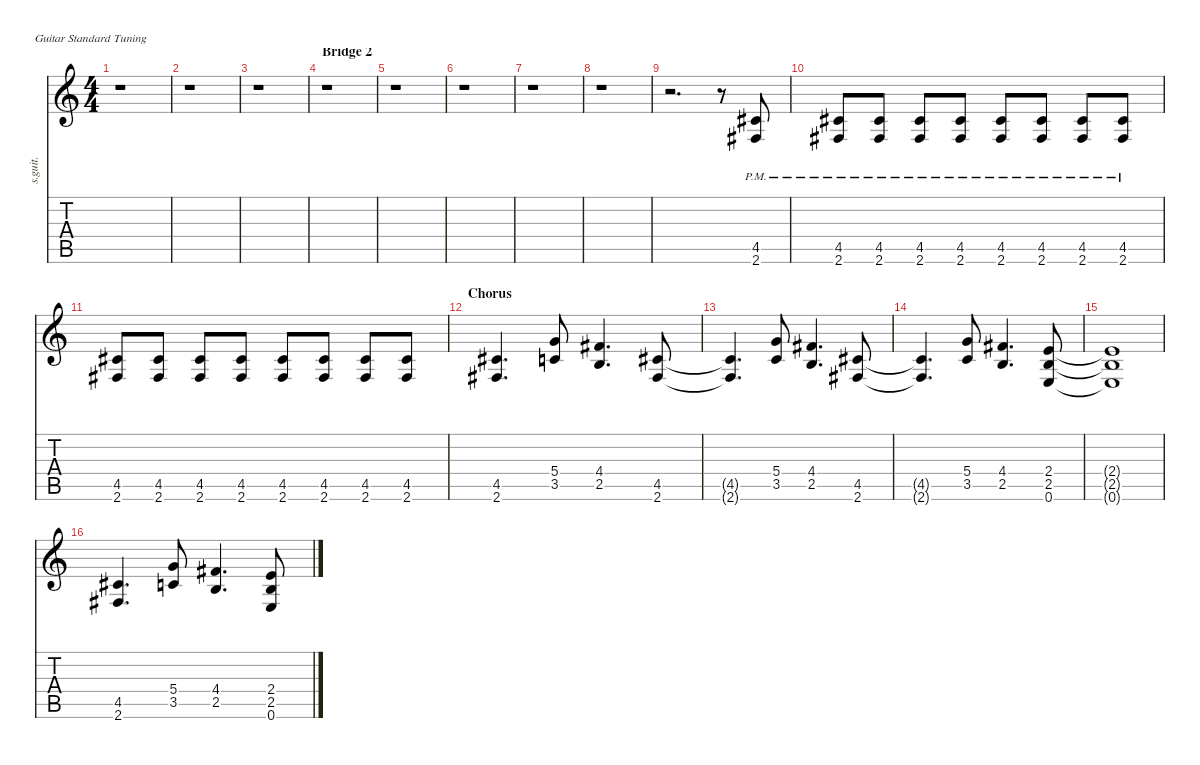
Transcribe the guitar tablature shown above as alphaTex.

\defaultSystemsLayout 4
\hideDynamics
\bracketExtendMode nobrackets
\track ("James Hetfield (Rhythm)" "s.guit.") {instrument distortionguitar}
\staff {score tabs}
\tuning (E4 B3 G3 D3 A2 E2)
\ts (4 4)
\tempo (124 hide)
\clef g2
\ks c
r.1{dy f} |
r.1 |
r.1 |
\section ("" "Bridge 2")
r.1 |
r.1 |
r.1 |
r.1 |
r.1 |
r.2{d} r.8 (4.5{pm acc #} 2.6{pm acc #}).8{lyrics (0 "") lyrics (1 "") lyrics (2 "") lyrics (3 "") lyrics (4 "")} |
(2.6{pm acc #} 4.5{pm acc #}).8{lyrics (0 "") lyrics (1 "") lyrics (2 "") lyrics (3 "") lyrics (4 "")} (4.5{pm acc #} 2.6{pm acc #}).8{lyrics (0 "") lyrics (1 "") lyrics (2 "") lyrics (3 "") lyrics (4 "")} (4.5{pm acc #} 2.6{pm acc #}).8{lyrics (0 "") lyrics (1 "") lyrics (2 "") lyrics (3 "") lyrics (4 "")} (4.5{pm acc #} 2.6{pm acc #}).8{lyrics (0 "") lyrics (1 "") lyrics (2 "") lyrics (3 "") lyrics (4 "")} (4.5{pm acc #} 2.6{pm acc #}).8{lyrics (0 "") lyrics (1 "") lyrics (2 "") lyrics (3 "") lyrics (4 "")} (4.5{pm acc #} 2.6{pm acc #}).8{lyrics (0 "") lyrics (1 "") lyrics (2 "") lyrics (3 "") lyrics (4 "")} (4.5{pm acc #} 2.6{pm acc #}).8{lyrics (0 "") lyrics (1 "") lyrics (2 "") lyrics (3 "") lyrics (4 "")} (4.5{pm acc #} 2.6{pm acc #}).8{lyrics (0 "") lyrics (1 "") lyrics (2 "") lyrics (3 "") lyrics (4 "")} |
(2.6{acc #} 4.5{acc #}).8{lyrics (0 "") lyrics (1 "") lyrics (2 "") lyrics (3 "") lyrics (4 "")} (4.5{acc #} 2.6{acc #}).8{lyrics (0 "") lyrics (1 "") lyrics (2 "") lyrics (3 "") lyrics (4 "")} (4.5{acc #} 2.6{acc #}).8{lyrics (0 "") lyrics (1 "") lyrics (2 "") lyrics (3 "") lyrics (4 "")} (4.5{acc #} 2.6{acc #}).8{lyrics (0 "") lyrics (1 "") lyrics (2 "") lyrics (3 "") lyrics (4 "")} (4.5{acc #} 2.6{acc #}).8{lyrics (0 "") lyrics (1 "") lyrics (2 "") lyrics (3 "") lyrics (4 "")} (4.5{acc #} 2.6{acc #}).8{lyrics (0 "") lyrics (1 "") lyrics (2 "") lyrics (3 "") lyrics (4 "")} (4.5{acc #} 2.6{acc #}).8{lyrics (0 "") lyrics (1 "") lyrics (2 "") lyrics (3 "") lyrics (4 "")} (4.5{acc #} 2.6{acc #}).8{lyrics (0 "") lyrics (1 "") lyrics (2 "") lyrics (3 "") lyrics (4 "")} |
\section ("" "Chorus")
(4.5{acc #} 2.6{acc #}).4{d lyrics (0 "") lyrics (1 "") lyrics (2 "") lyrics (3 "") lyrics (4 "")} (5.4 3.5).8{lyrics (0 "") lyrics (1 "") lyrics (2 "") lyrics (3 "") lyrics (4 "")} (4.4{acc #} 2.5).4{d lyrics (0 "") lyrics (1 "") lyrics (2 "") lyrics (3 "") lyrics (4 "")} (4.5{acc #} 2.6{acc #}).8{lyrics (0 "") lyrics (1 "") lyrics (2 "") lyrics (3 "") lyrics (4 "")} |
(4.5{t acc #} 2.6{t acc #}).4{d lyrics (0 "") lyrics (1 "") lyrics (2 "") lyrics (3 "") lyrics (4 "")} (5.4 3.5).8{lyrics (0 "") lyrics (1 "") lyrics (2 "") lyrics (3 "") lyrics (4 "")} (4.4{acc #} 2.5).4{d lyrics (0 "") lyrics (1 "") lyrics (2 "") lyrics (3 "") lyrics (4 "")} (4.5{acc #} 2.6{acc #}).8{lyrics (0 "") lyrics (1 "") lyrics (2 "") lyrics (3 "") lyrics (4 "")} |
(4.5{t acc #} 2.6{t acc #}).4{d lyrics (0 "") lyrics (1 "") lyrics (2 "") lyrics (3 "") lyrics (4 "")} (5.4 3.5).8{lyrics (0 "") lyrics (1 "") lyrics (2 "") lyrics (3 "") lyrics (4 "")} (4.4{acc #} 2.5).4{d lyrics (0 "") lyrics (1 "") lyrics (2 "") lyrics (3 "") lyrics (4 "")} (2.4 2.5 0.6).8{lyrics (0 "") lyrics (1 "") lyrics (2 "") lyrics (3 "") lyrics (4 "")} |
(2.4{t} 2.5{t} 0.6{t}).1{lyrics (0 "") lyrics (1 "") lyrics (2 "") lyrics (3 "") lyrics (4 "")} |
(4.5{acc #} 2.6{acc #}).4{d lyrics (0 "") lyrics (1 "") lyrics (2 "") lyrics (3 "") lyrics (4 "")} (5.4 3.5).8{lyrics (0 "") lyrics (1 "") lyrics (2 "") lyrics (3 "") lyrics (4 "")} (4.4{acc #} 2.5).4{d lyrics (0 "") lyrics (1 "") lyrics (2 "") lyrics (3 "") lyrics (4 "")} (2.4 2.5 0.6).8{lyrics (0 "") lyrics (1 "") lyrics (2 "") lyrics (3 "") lyrics (4 "")}
